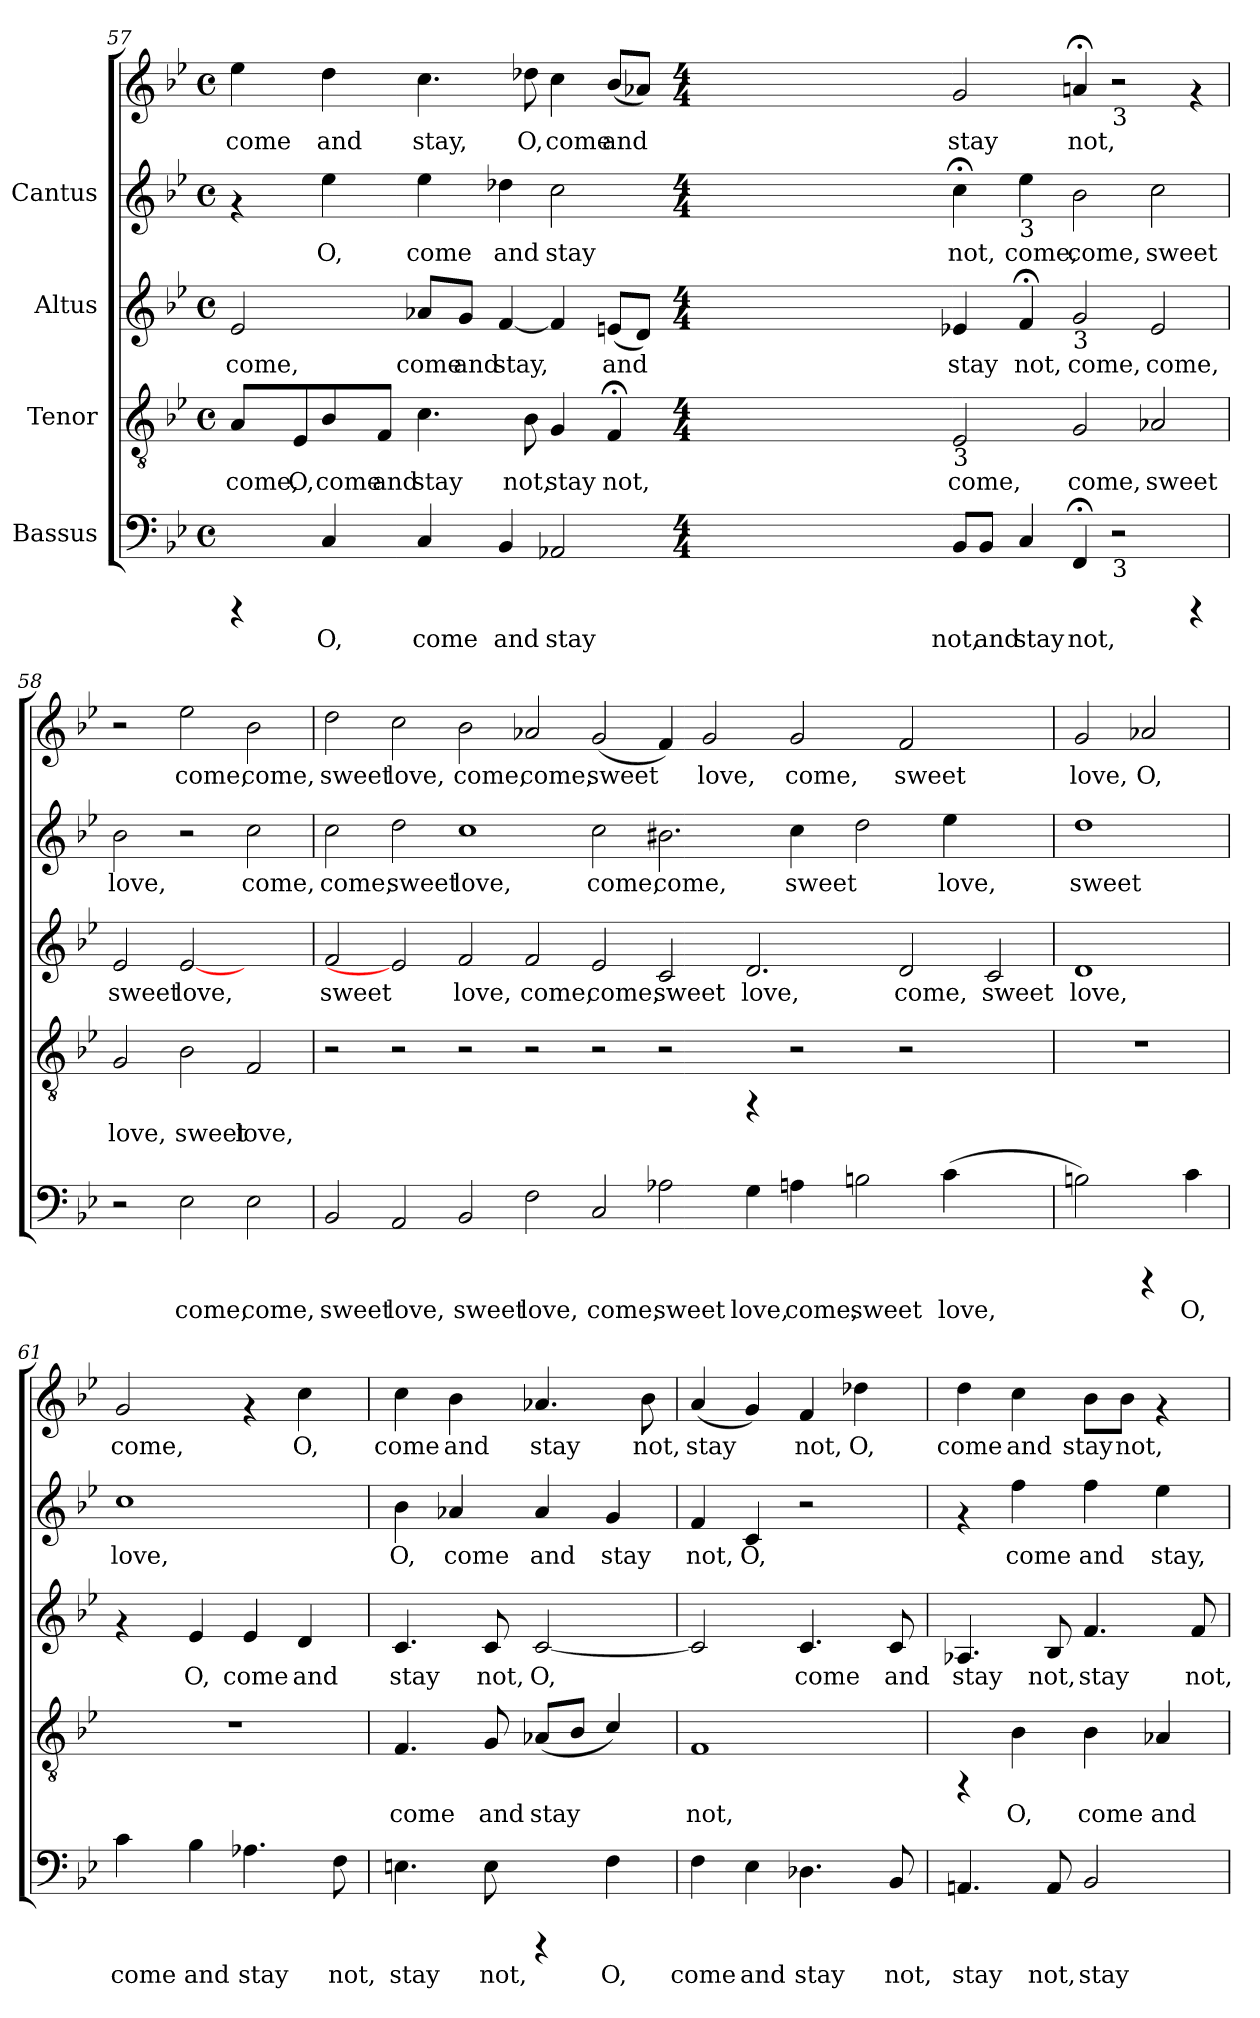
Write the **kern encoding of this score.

**kern	**text	**kern	**text	**kern	**text	**kern	**text	**kern	**text
*part4	*part4	*part3	*part3	*part2	*part2	*part1	*part1	*part1	*part1
*staff5	*staff5	*staff4	*staff4	*staff3	*staff3	*staff2	*staff2	*staff1	*staff1
*I"Bassus	*	*I"Tenor	*	*I"Altus	*	*I"Cantus	*	*	*
!!LO:PB:g=z
*clefF4	*	*clefGv2	*	*clefG2	*	*clefG2	*	*clefG2	*
*k[b-e-]	*	*k[b-e-]	*	*k[b-e-]	*	*k[b-e-]	*	*k[b-e-]	*
*B-:	*	*B-:	*	*B-:	*	*B-:	*	*B-:	*
*M4/4	*	*M4/4	*	*M4/4	*	*M4/4	*	*M4/4	*
*met(c)	*	*met(c)	*	*met(c)	*	*met(c)	*	*met(c)	*
=57	=57	=57	=57	=57	=57	=57	=57	=57	=57
!	!	!	!LO:LY:b:cj	!	!LO:LY:b:cj	!	!	!	!LO:LY:b:cj
4rCCC	.	8A/L	come,	2e-/	come,	4rf	.	4ee-\	come
!	!	!	!LO:LY:b:cj	!	!	!	!	!	!
.	.	8E-/	O,	.	.	.	.	.	.
!	!LO:LY:b:cj	!	!LO:LY:b:cj	!	!	!	!LO:LY:b:cj	!	!LO:LY:b:cj
4C/	O,	8B-/	come	.	.	4ee-\	O,	4dd\	and
!	!	!	!LO:LY:b:cj	!	!	!	!	!	!
.	.	8F/J	and	.	.	.	.	.	.
!	!LO:LY:b:cj	!	!LO:LY:b:cj	!	!LO:LY:b:cj	!	!LO:LY:b:cj	!	!LO:LY:b:cj
4C/	come	4.c\	stay	8a-X/L	come	4ee-\	come	4.cc\	stay,
!	!	!	!	!	!LO:LY:b:cj	!	!	!	!
.	.	.	.	8g/J	and	.	.	.	.
!	!LO:LY:b:cj	!	!	!	!LO:LY:b:cj	!	!LO:LY:b:cj	!	!
4BB-/	and	.	.	[<4f/	stay,	4dd-X\	and	.	.
!	!	!	!LO:LY:b:cj	!	!	!	!	!	!LO:LY:b:cj
.	.	8B-\	not,	.	.	.	.	8dd-X\	O,
!	!LO:LY:b:cj	!	!LO:LY:b:cj	!	!LO:LY:b:cj	!	!LO:LY:b:cj	!	!LO:LY:b:cj
2AA-X/	stay	4G/	stay	4f/]	.	2cc\	stay	4cc\	come
!	!	!	!LO:LY:b:cj	!	!LO:LY:b:cj	!	!	!	!LO:LY:b:cj
.	.	4F;</	not,	(<8en/L	and	.	.	(<8b-/L	and
!	!	!	!	!	!LO:LY:b:cj	!	!	!	!LO:LY:b:cj
.	.	.	.	8d/J)	.	.	.	8a-X/J)	.
*M4/4	*	*M4/4	*	*M4/4	*	*M4/4	*	*M4/4	*
*met(c)	*	*met(c)	*	*met(c)	*	*met(c)	*	*met(c)	*
!	!	!LO:TX:b:t=3	!	!	!	!	!	!	!
!	!LO:LY:b:cj	!	!LO:LY:b:cj	!	!LO:LY:b:cj	!	!LO:LY:b:cj	!	!LO:LY:b:cj
8BB-/L	not,	2E-/	come,	4e-/	stay	4cc;<\	not,	2g/	stay
!	!LO:LY:b:cj	!	!	!	!	!	!	!	!
8BB-/J	and	.	.	.	.	.	.	.	.
!	!	!	!	!	!	!LO:TX:b:t=3	!	!	!
!	!LO:LY:b:cj	!	!	!	!LO:LY:b:cj	!	!LO:LY:b:cj	!	!
4C/	stay	.	.	4f;</	not,	4ee-\	come,	.	.
!	!	!	!	!LO:TX:b:t=3	!	!	!	!	!
!	!LO:LY:b:cj	!	!LO:LY:b:cj	!	!LO:LY:b:cj	!	!LO:LY:b:cj	!	!LO:LY:b:cj
4FF;</	not,	2G/	come,	2g/	come,	2b-\	come,	4an;</	not,
*	*	*	*	*	*	*	*	*MM198	*
!	!	!	!	!	!	!	!	!LO:TX:b:t=3	!
!LO:TX:b:t=3	!	!	!	!	!	!	!	!	!
2r	.	.	.	.	.	.	.	2r	.
!	!	!	!LO:LY:b:cj	!	!LO:LY:b:cj	!	!LO:LY:b:cj	!	!
.	.	2A-X/	sweet	2e-/	come,	2cc\	sweet	.	.
4rCCC	.	.	.	.	.	.	.	4rf	.
!!LO:LB:g=z
=58	=58	=58	=58	=58	=58	=58	=58	=58	=58
!	!	!	!LO:LY:b:cj	!	!LO:LY:b:cj	!	!LO:LY:b:cj	!	!
2r	.	2G/	love,	2e-/	sweet	2b-\	love,	2r	.
!	!LO:LY:b:cj	!	!LO:LY:b:cj	!	!LO:LY:b:cj	!	!	!	!LO:LY:b:cj
2E-\	come,	2B-\	sweet	[2e-	love,	2r	.	2ee-\	come,
!	!LO:LY:b:cj	!	!LO:LY:b:cj	!	!	!	!LO:LY:b:cj	!	!LO:LY:b:cj
2E-\	come,	2F/	love,	2ryy	.	2cc\	come,	2b-\	come,
!!LO:PB:g=z
=59	=59	=59	=59	=59	=59	=59	=59	=59	=59
!	!LO:LY:b:cj	!	!	!	!LO:LY:b:cj	!	!LO:LY:b:cj	!	!LO:LY:b:cj
2BB-/	sweet	2r	.	2f/	sweet	2cc\	come,	2dd\	sweet
!	!LO:LY:b:cj	!	!	!	!	!	!LO:LY:b:cj	!	!LO:LY:b:cj
2AA/	love,	2r	.	2e-]	.	2dd\	sweet	2cc\	love,
!	!LO:LY:b:cj	!	!	!	!LO:LY:b:cj	!	!LO:LY:b:cj	!	!LO:LY:b:cj
2BB-/	sweet	2r	.	2f/	love,	1cc	love,	2b-\	come,
!	!LO:LY:b:cj	!	!	!	!LO:LY:b:cj	!	!	!	!LO:LY:b:cj
2F\	love,	2r	.	2f/	come,	.	.	2a-X/	come,
!	!LO:LY:b:cj	!	!	!	!LO:LY:b:cj	!	!LO:LY:b:cj	!	!LO:LY:b:cj
2C/	come,	2r	.	2e-/	come,	2cc\	come,	(<2g/	sweet
!	!LO:LY:b:cj	!	!	!	!LO:LY:b:cj	!	!LO:LY:b:cj	!	!LO:LY:b:cj
2A-X\	sweet	2r	.	2c/	sweet	2.b#X\	come,	4f/)	.
!	!	!	!	!	!	!	!	!	!LO:LY:b:cj
.	.	.	.	.	.	.	.	2g/	love,
!	!LO:LY:b:cj	!	!	!	!LO:LY:b:cj	!	!	!	!
4G\	love,	4rFF	.	2.d/	love,	.	.	.	.
!	!LO:LY:b:cj	!	!	!	!	!	!LO:LY:b:cj	!	!LO:LY:b:cj
4A\	come,	2r	.	.	.	4cc\	sweet	2g/	come,
!	!LO:LY:b:cj	!	!	!	!	!	!LO:LY:b:cj	!	!
2Bn\	sweet	.	.	.	.	2dd\	.	.	.
!	!	!	!	!	!LO:LY:b:cj	!	!	!	!LO:LY:b:cj
.	.	2r	.	2d/	come,	.	.	2f/	sweet
!	!LO:LY:b:cj	!	!	!	!	!	!LO:LY:b:cj	!	!
(>4c\	love,	.	.	.	.	4ee-\	love,	.	.
!	!	!	!	!	!LO:LY:b:cj	!	!	!	!
2ryy	.	2ryy	.	2c/	sweet	2ryy	.	2ryy	.
=60	=60	=60	=60	=60	=60	=60	=60	=60	=60
!	!LO:LY:b:cj	!	!	!	!LO:LY:b:cj	!	!LO:LY:b:cj	!	!LO:LY:b:cj
2Bn\)	.	1r	.	1d	love,	1dd	sweet	2g/	love,
*	*	*	*	*	*	*	*	*MM132	*
!	!	!	!	!	!	!	!	!	!LO:LY:b:cj
4rCCC	.	.	.	.	.	.	.	2a-X/	O,
!	!LO:LY:b:cj	!	!	!	!	!	!	!	!
4c\	O,	.	.	.	.	.	.	.	.
!!LO:LB:g=z
=61	=61	=61	=61	=61	=61	=61	=61	=61	=61
!	!LO:LY:b:cj	!	!	!	!	!	!LO:LY:b:cj	!	!LO:LY:b:cj
4c\	come	1r	.	4rf	.	1cc	love,	2g/	come,
!	!LO:LY:b:cj	!	!	!	!LO:LY:b:cj	!	!	!	!
4B-\	and	.	.	4e-/	O,	.	.	.	.
!	!LO:LY:b:cj	!	!	!	!LO:LY:b:cj	!	!	!	!
4.A-X\	stay	.	.	4e-/	come	.	.	4rf	.
!	!	!	!	!	!LO:LY:b:cj	!	!	!	!LO:LY:b:cj
.	.	.	.	4d/	and	.	.	4cc\	O,
!	!LO:LY:b:cj	!	!	!	!	!	!	!	!
8F\	not,	.	.	.	.	.	.	.	.
=62	=62	=62	=62	=62	=62	=62	=62	=62	=62
!	!LO:LY:b:cj	!	!LO:LY:b:cj	!	!LO:LY:b:cj	!	!LO:LY:b:cj	!	!LO:LY:b:cj
4.En\	stay	4.F/	come	4.c/	stay	4b-\	O,	4cc\	come
!	!	!	!	!	!	!	!LO:LY:b:cj	!	!LO:LY:b:cj
.	.	.	.	.	.	4a-X/	come	4b-\	and
!	!LO:LY:b:cj	!	!LO:LY:b:cj	!	!LO:LY:b:cj	!	!	!	!
8E\	not,	8G/	and	8c/	not,	.	.	.	.
!	!	!	!LO:LY:b:cj	!	!LO:LY:b:cj	!	!LO:LY:b:cj	!	!LO:LY:b:cj
4rCCC	.	(<8A-X/L	stay	[<2c/	O,	4a-/	and	4.a-X/	stay
!	!	!	!LO:LY:b:cj	!	!	!	!	!	!
.	.	8B-/J	.	.	.	.	.	.	.
!	!LO:LY:b:cj	!	!LO:LY:b:cj	!	!	!	!LO:LY:b:cj	!	!
4F\	O,	4c/)	.	.	.	4g/	stay	.	.
!	!	!	!	!	!	!	!	!	!LO:LY:b:cj
.	.	.	.	.	.	.	.	8b-\	not,
=63	=63	=63	=63	=63	=63	=63	=63	=63	=63
!	!LO:LY:b:cj	!	!LO:LY:b:cj	!	!LO:LY:b:cj	!	!LO:LY:b:cj	!	!LO:LY:b:cj
4F\	come	1F	not,	2c/]	.	4f/	not,	(<4a/	stay
!	!LO:LY:b:cj	!	!	!	!	!	!LO:LY:b:cj	!	!LO:LY:b:cj
4E-\	and	.	.	.	.	4c/	O,	4g/)	.
!	!LO:LY:b:cj	!	!	!	!LO:LY:b:cj	!	!	!	!LO:LY:b:cj
4.D-X\	stay	.	.	4.c/	come	2r	.	4f/	not,
!	!	!	!	!	!	!	!	!	!LO:LY:b:cj
.	.	.	.	.	.	.	.	4dd-X\	O,
!	!LO:LY:b:cj	!	!	!	!LO:LY:b:cj	!	!	!	!
8BB-/	not,	.	.	8c/	and	.	.	.	.
=64	=64	=64	=64	=64	=64	=64	=64	=64	=64
!	!LO:LY:b:cj	!	!	!	!LO:LY:b:cj	!	!	!	!LO:LY:b:cj
4.AAn/	stay	4rFF	.	4.A-X/	stay	4rf	.	4dd\	come
!	!	!	!LO:LY:b:cj	!	!	!	!LO:LY:b:cj	!	!LO:LY:b:cj
.	.	4B-\	O,	.	.	4ff\	come	4cc\	and
!	!LO:LY:b:cj	!	!	!	!LO:LY:b:cj	!	!	!	!
8AA/	not,	.	.	8B-/	not,	.	.	.	.
!	!LO:LY:b:cj	!	!LO:LY:b:cj	!	!LO:LY:b:cj	!	!LO:LY:b:cj	!	!LO:LY:b:cj
2BB-/	stay	4B-\	come	4.f/	stay	4ff\	and	8b-\L	stay
!	!	!	!	!	!	!	!	!	!LO:LY:b:cj
.	.	.	.	.	.	.	.	8b-\J	not,
!	!	!	!LO:LY:b:cj	!	!	!	!LO:LY:b:cj	!	!
.	.	4A-X/	and	.	.	4ee-\	stay,	4rf	.
!	!	!	!	!	!LO:LY:b:cj	!	!	!	!
.	.	.	.	8f/	not,	.	.	.	.
=	=	=	=	=	=	=	=	=	=
*-	*-	*-	*-	*-	*-	*-	*-	*-	*-
